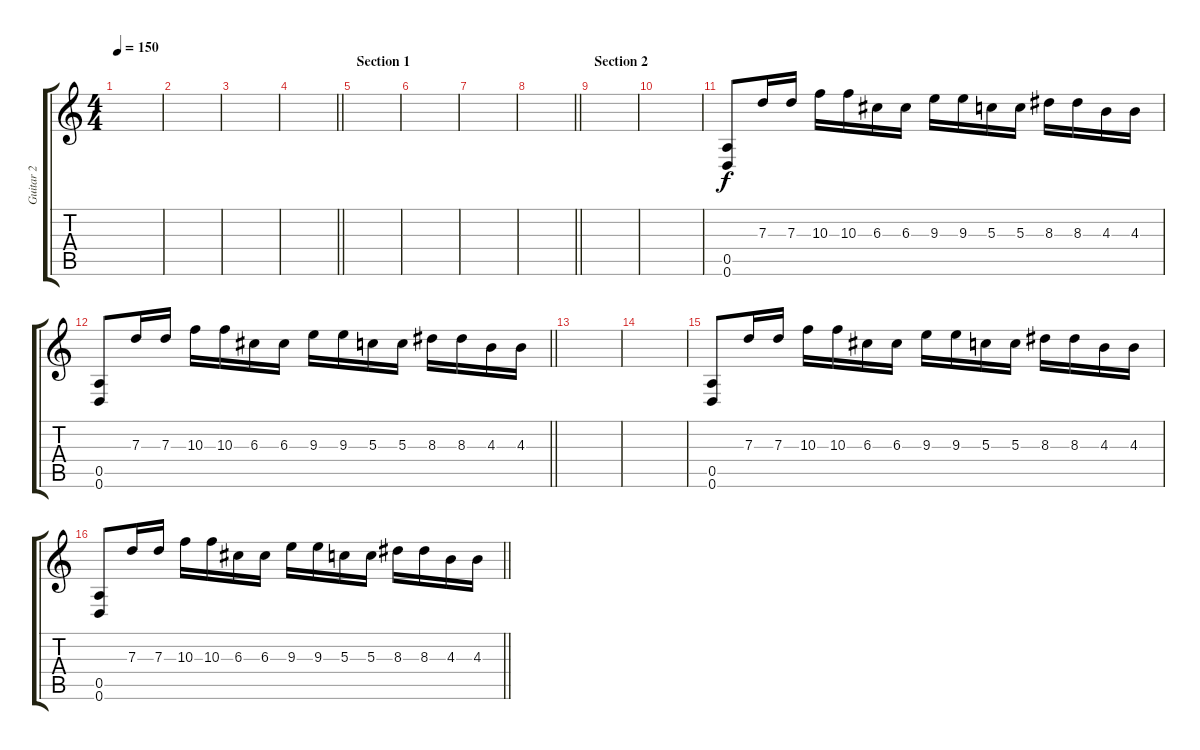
\track ("Guitar 2" "Guitar 2") {instrument distortionguitar}
\staff {score tabs}
\tuning (E4 B3 G3 D3 A2 D2) {hide}
\ts (4 4)
\tempo 150
\clef g2
\ks c
|
|
|
\barLineRight lightlight
|
\section ("" "Section 1")
|
|
|
\barLineRight lightlight
|
\section ("" "Section 2")
|
|
(0.5 0.6).8 7.3.16 7.3.16 10.3.16 10.3.16 6.3.16 6.3.16 9.3.16 9.3.16 5.3.16 5.3.16 8.3.16 8.3.16 4.3.16 4.3.16 |
\barLineRight lightlight
(0.5 0.6).8 7.3.16 7.3.16 10.3.16 10.3.16 6.3.16 6.3.16 9.3.16 9.3.16 5.3.16 5.3.16 8.3.16 8.3.16 4.3.16 4.3.16 |
|
|
(0.5 0.6).8 7.3.16 7.3.16 10.3.16 10.3.16 6.3.16 6.3.16 9.3.16 9.3.16 5.3.16 5.3.16 8.3.16 8.3.16 4.3.16 4.3.16 |
\barLineRight lightlight
(0.5 0.6).8 7.3.16 7.3.16 10.3.16 10.3.16 6.3.16 6.3.16 9.3.16 9.3.16 5.3.16 5.3.16 8.3.16 8.3.16 4.3.16 4.3.16
